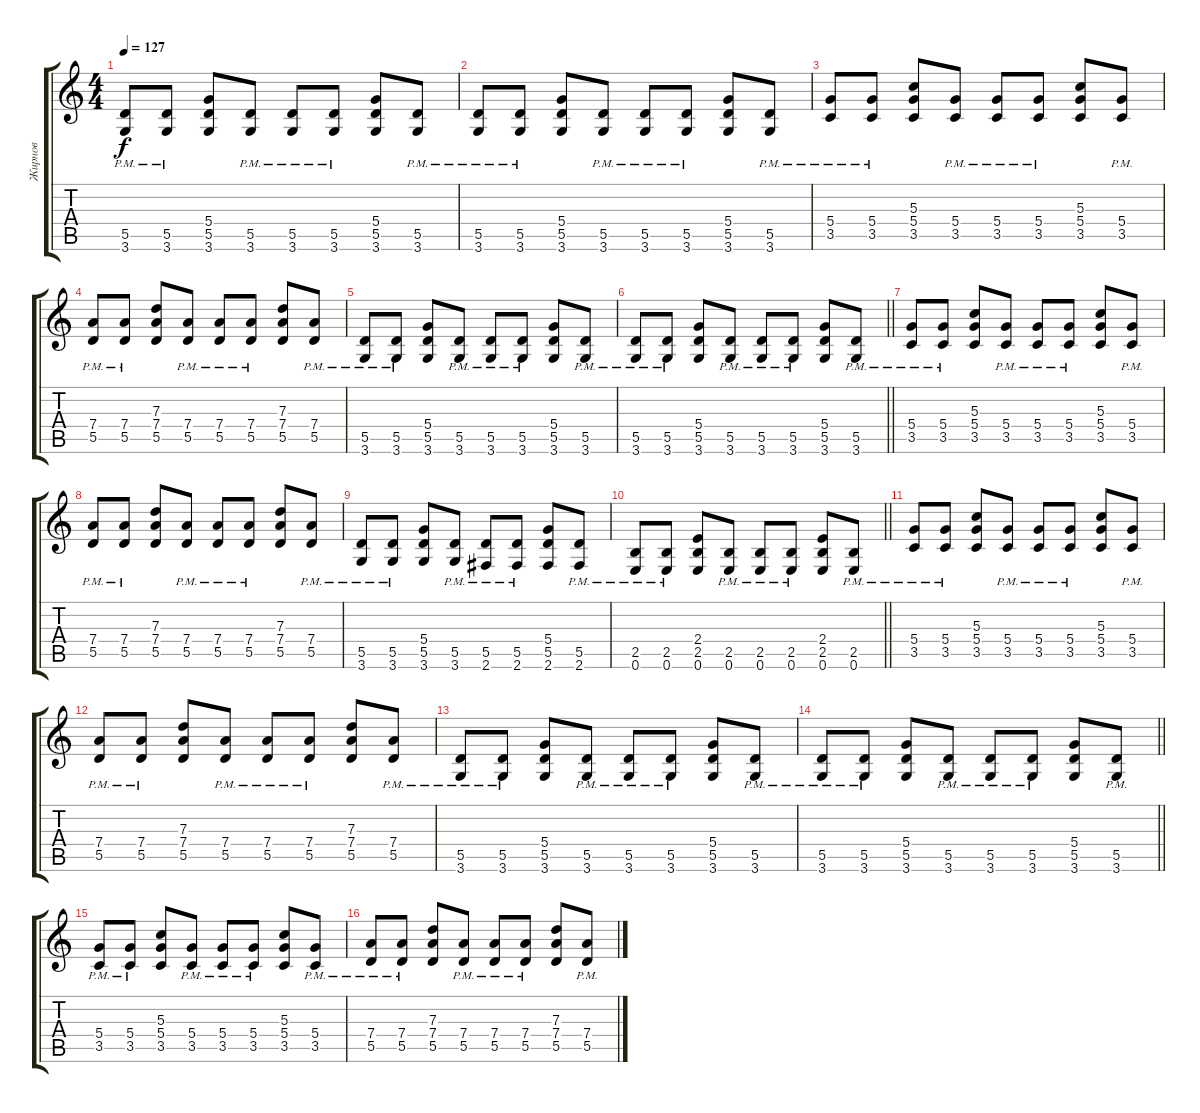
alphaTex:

\track ("Жирнов" "Жирнов") {instrument electricguitarclean}
\staff {score tabs}
\tuning (E4 B3 G3 D3 A2 E2) {hide}
\ts (4 4)
\tempo 127
\clef g2
\ks c
(5.5{pm} 3.6{pm}).8{dy f} (5.5{pm} 3.6{pm}).8 (5.4 5.5 3.6).8 (5.5{pm} 3.6{pm}).8 (5.5{pm} 3.6{pm}).8 (5.5{pm} 3.6{pm}).8 (5.4 5.5 3.6).8 (5.5{pm} 3.6{pm}).8 |
(5.5{pm} 3.6{pm}).8 (5.5{pm} 3.6{pm}).8 (5.4 5.5 3.6).8 (5.5{pm} 3.6{pm}).8 (5.5{pm} 3.6{pm}).8 (5.5{pm} 3.6{pm}).8 (5.4 5.5 3.6).8 (5.5{pm} 3.6{pm}).8 |
(5.4{pm} 3.5{pm}).8 (5.4{pm} 3.5{pm}).8 (5.3 5.4 3.5).8 (5.4{pm} 3.5{pm}).8 (5.4{pm} 3.5{pm}).8 (5.4{pm} 3.5{pm}).8 (5.3 5.4 3.5).8 (5.4{pm} 3.5{pm}).8 |
(7.4{pm} 5.5{pm}).8 (7.4{pm} 5.5{pm}).8 (7.3 7.4 5.5).8 (7.4{pm} 5.5{pm}).8 (7.4{pm} 5.5{pm}).8 (7.4{pm} 5.5{pm}).8 (7.3 7.4 5.5).8 (7.4{pm} 5.5{pm}).8 |
(5.5{pm} 3.6{pm}).8 (5.5{pm} 3.6{pm}).8 (5.4 5.5 3.6).8 (5.5{pm} 3.6{pm}).8 (5.5{pm} 3.6{pm}).8 (5.5{pm} 3.6{pm}).8 (5.4 5.5 3.6).8 (5.5{pm} 3.6{pm}).8 |
\barLineRight lightlight
(5.5{pm} 3.6{pm}).8 (5.5{pm} 3.6{pm}).8 (5.4 5.5 3.6).8 (5.5{pm} 3.6{pm}).8 (5.5{pm} 3.6{pm}).8 (5.5{pm} 3.6{pm}).8 (5.4 5.5 3.6).8 (5.5{pm} 3.6{pm}).8 |
(5.4{pm} 3.5{pm}).8 (5.4{pm} 3.5{pm}).8 (5.3 5.4 3.5).8 (5.4{pm} 3.5{pm}).8 (5.4{pm} 3.5{pm}).8 (5.4{pm} 3.5{pm}).8 (5.3 5.4 3.5).8 (5.4{pm} 3.5{pm}).8 |
(7.4{pm} 5.5{pm}).8 (7.4{pm} 5.5{pm}).8 (7.3 7.4 5.5).8 (7.4{pm} 5.5{pm}).8 (7.4{pm} 5.5{pm}).8 (7.4{pm} 5.5{pm}).8 (7.3 7.4 5.5).8 (7.4{pm} 5.5{pm}).8 |
(5.5{pm} 3.6{pm}).8 (5.5{pm} 3.6{pm}).8 (5.4 5.5 3.6).8 (5.5{pm} 3.6{pm}).8 (5.5{pm} 2.6{pm}).8 (5.5{pm} 2.6{pm}).8 (5.4 5.5 2.6).8 (5.5{pm} 2.6{pm}).8 |
\barLineRight lightlight
(2.5{pm} 0.6{pm}).8 (2.5{pm} 0.6{pm}).8 (2.4 2.5 0.6).8 (2.5{pm} 0.6{pm}).8 (2.5{pm} 0.6{pm}).8 (2.5{pm} 0.6{pm}).8 (2.4 2.5 0.6).8 (2.5{pm} 0.6{pm}).8 |
(5.4{pm} 3.5{pm}).8 (5.4{pm} 3.5{pm}).8 (5.3 5.4 3.5).8 (5.4{pm} 3.5{pm}).8 (5.4{pm} 3.5{pm}).8 (5.4{pm} 3.5{pm}).8 (5.3 5.4 3.5).8 (5.4{pm} 3.5{pm}).8 |
(7.4{pm} 5.5{pm}).8 (7.4{pm} 5.5{pm}).8 (7.3 7.4 5.5).8 (7.4{pm} 5.5{pm}).8 (7.4{pm} 5.5{pm}).8 (7.4{pm} 5.5{pm}).8 (7.3 7.4 5.5).8 (7.4{pm} 5.5{pm}).8 |
(5.5{pm} 3.6{pm}).8 (5.5{pm} 3.6{pm}).8 (5.4 5.5 3.6).8 (5.5{pm} 3.6{pm}).8 (5.5{pm} 3.6{pm}).8 (5.5{pm} 3.6{pm}).8 (5.4 5.5 3.6).8 (5.5{pm} 3.6{pm}).8 |
\barLineRight lightlight
(5.5{pm} 3.6{pm}).8 (5.5{pm} 3.6{pm}).8 (5.4 5.5 3.6).8 (5.5{pm} 3.6{pm}).8 (5.5{pm} 3.6{pm}).8 (5.5{pm} 3.6{pm}).8 (5.4 5.5 3.6).8 (5.5{pm} 3.6{pm}).8 |
(5.4{pm} 3.5{pm}).8 (5.4{pm} 3.5{pm}).8 (5.3 5.4 3.5).8 (5.4{pm} 3.5{pm}).8 (5.4{pm} 3.5{pm}).8 (5.4{pm} 3.5{pm}).8 (5.3 5.4 3.5).8 (5.4{pm} 3.5{pm}).8 |
(7.4{pm} 5.5{pm}).8 (7.4{pm} 5.5{pm}).8 (7.3 7.4 5.5).8 (7.4{pm} 5.5{pm}).8 (7.4{pm} 5.5{pm}).8 (7.4{pm} 5.5{pm}).8 (7.3 7.4 5.5).8 (7.4{pm} 5.5{pm}).8
